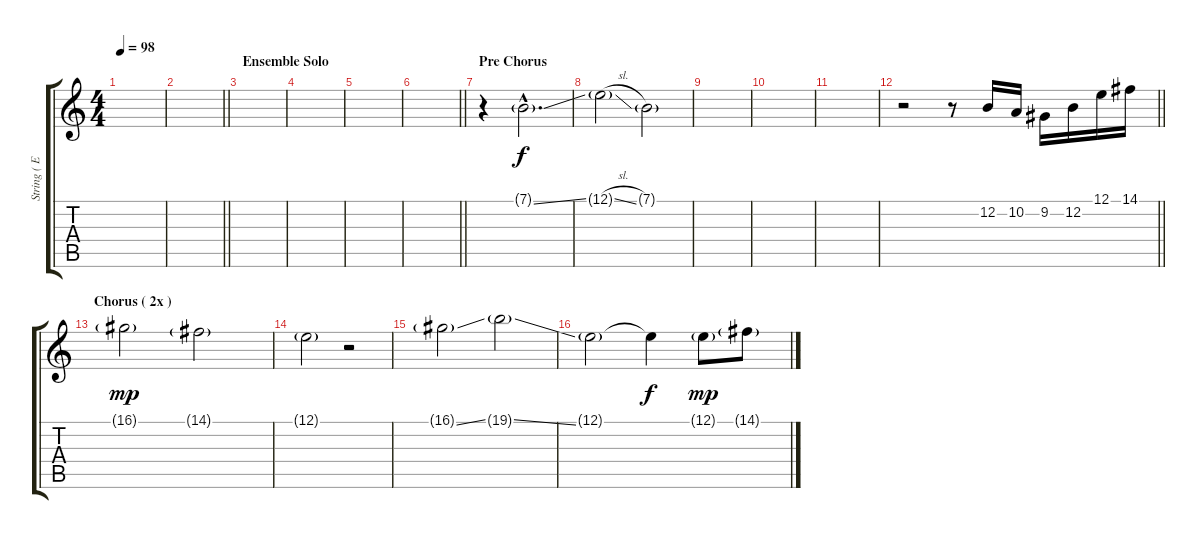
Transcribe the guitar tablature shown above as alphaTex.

\track ("String ( Extras )" "String ( E") {instrument stringensemble1}
\staff {score tabs}
\tuning (E4 B3 G3 D3 A2 E2) {hide}
\ts (4 4)
\tempo 98
\clef g2
\ks c
|
\barLineRight lightlight
|
\section ("" "Ensemble Solo")
|
|
|
\barLineRight lightlight
|
\section ("" "Pre Chorus")
r.4{volume 0} 7.1{ss g hac}.2{d volume 13} |
12.1{sl g}.2 7.1{g}.2 |
|
|
|
\barLineRight lightlight
r.2 r.8 12.2.16{dy f} 10.2.16 9.2.16 12.2.16 12.1.16 14.1.16 |
\section ("" "Chorus ( 2x )")
16.1{g}.2{dy mp} 14.1{g}.2 |
12.1{g}.2 r.2 |
16.1{ss g}.2 19.1{ss g}.2 |
12.1{g}.2 12.1{t}.4{dy f} 12.1{g}.8{dy mp} 14.1{g}.8
